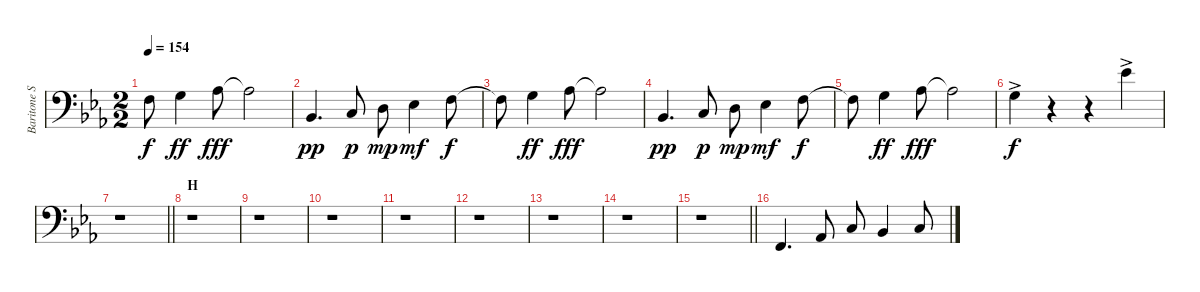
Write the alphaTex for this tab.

\track ("Baritone Sax" "Baritone S") {instrument tenorsax}
\staff {score}
\tuning (G2 D2 A1 E1) {hide}
\ts (2 2)
\tempo 154
\clef f4
\ks eb
10.1{t}.8{dy f} 12.1.4{dy ff} 13.1.8{dy fff} 13.1{t}.2 |
3.1.4{d dy pp} 5.1.8{dy p} 7.1.8{dy mp} 8.1.4{dy mf} 10.1.8{dy f} |
10.1{t}.8 12.1.4{dy ff} 13.1.8{dy fff} 13.1{t}.2 |
3.1.4{d dy pp} 5.1.8{dy p} 7.1.8{dy mp} 8.1.4{dy mf} 10.1.8{dy f} |
10.1{t}.8 12.1.4{dy ff} 13.1.8{dy fff} 13.1{t}.2 |
12.1{ac}.4{dy f} r.4 r.4 20.1{ac}.4 |
\barLineRight lightlight
r.1 |
\section ("" "H")
r.1 |
r.1 |
r.1 |
r.1 |
r.1 |
r.1 |
r.1 |
\barLineRight lightlight
r.1 |
3.2.4{d} 1.1.8 5.1.8 3.1.4 5.1.8
